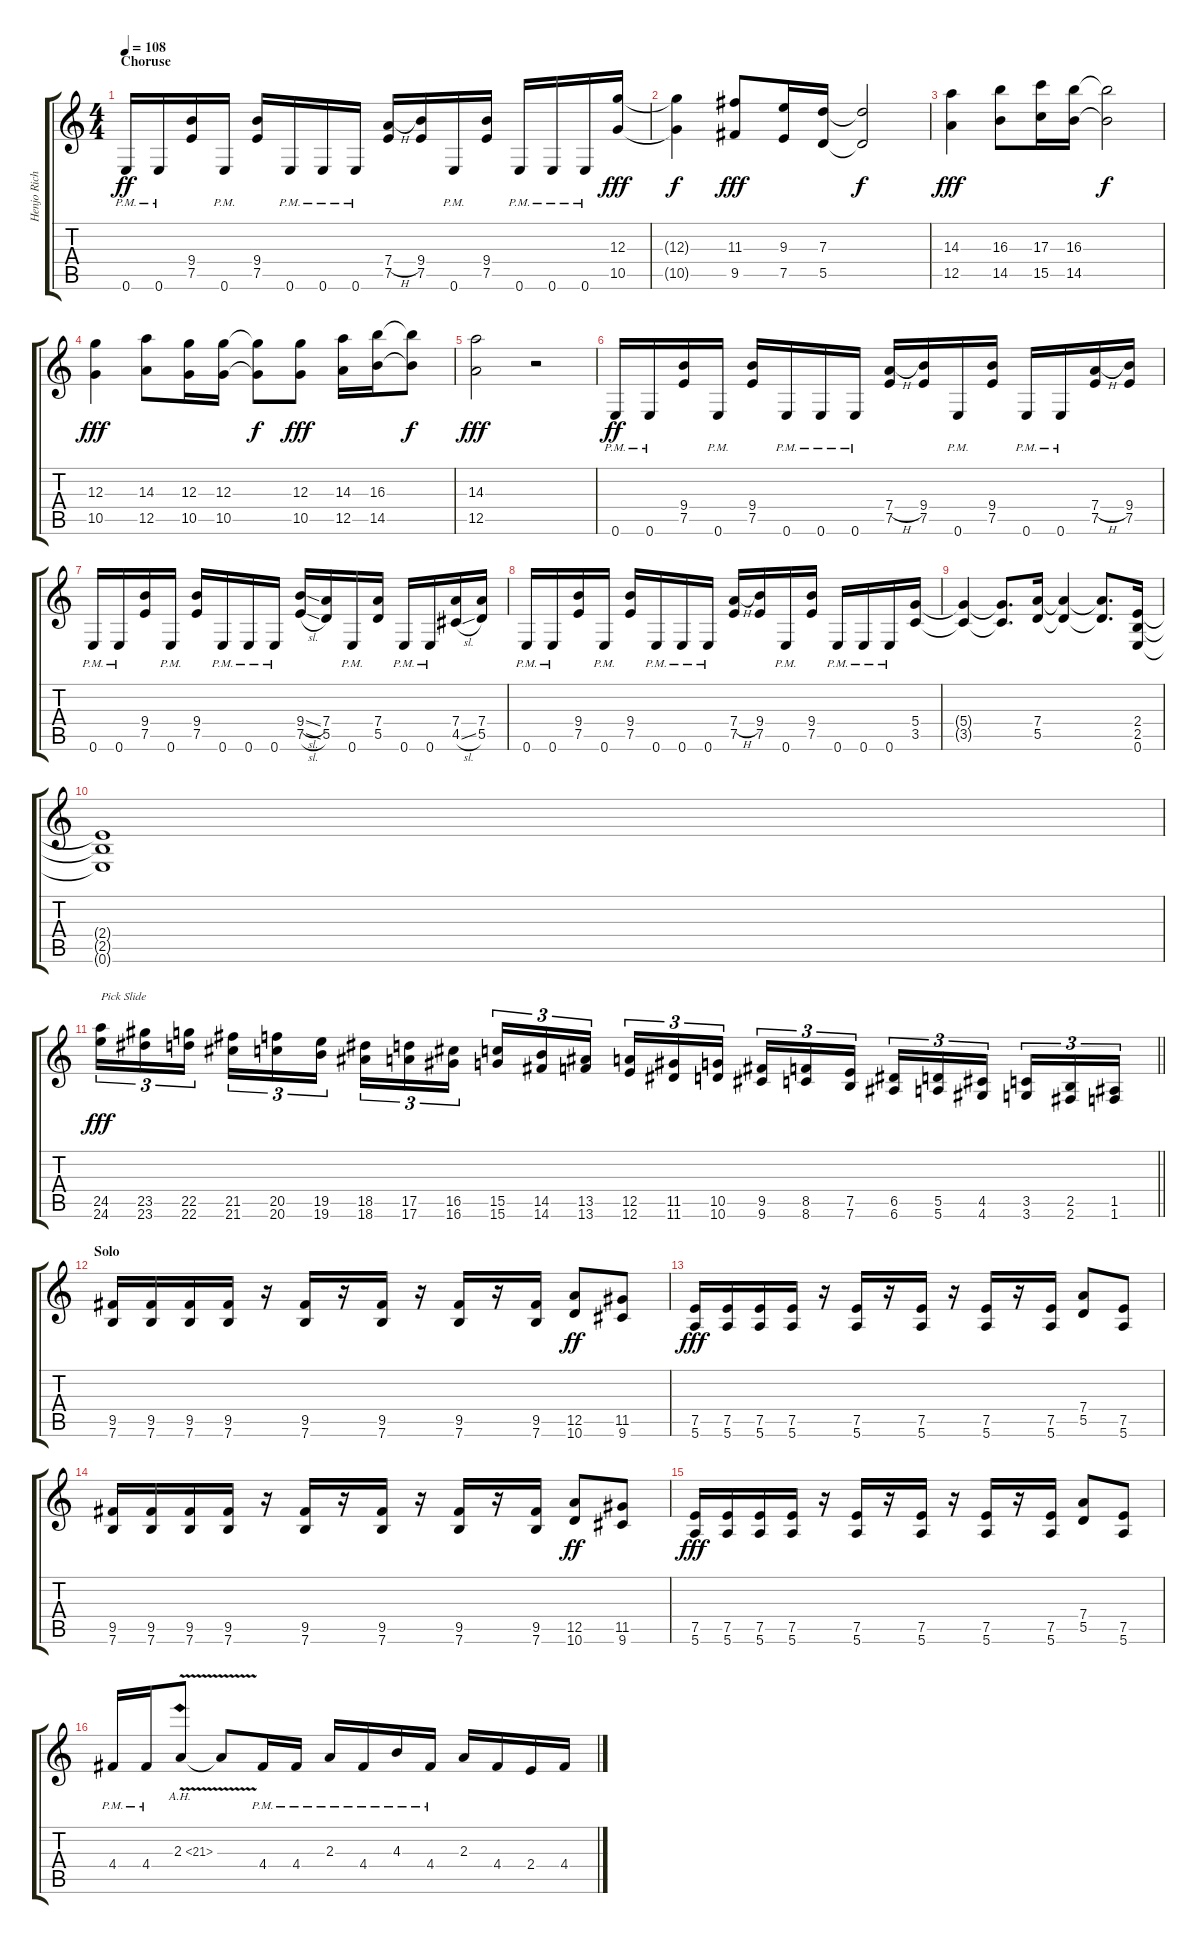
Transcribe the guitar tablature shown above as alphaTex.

\track ("Henjo Richter Guitar" "Henjo Rich") {instrument distortionguitar}
\staff {score tabs}
\tuning (E4 B3 G3 D3 A2 E2) {hide}
\ts (4 4)
\section ("" "Choruse")
\tempo 108
\clef g2
\ks c
0.6{pm}.16{dy ff} 0.6{pm}.16 (9.4 7.5).16 0.6{pm}.16 (9.4 7.5).16 0.6{pm}.16 0.6{pm}.16 0.6{pm}.16 (7.4{h} 7.5).16 (9.4 7.5).16 0.6{pm}.16 (9.4 7.5).16 0.6{pm}.16 0.6{pm}.16 0.6{pm}.16 (12.3 10.5).16{dy fff} |
(12.3{t} 10.5{t}).4{dy f} (11.3 9.5).8{dy fff} (9.3 7.5).16 (7.3 5.5).16 (7.3{t} 5.5{t}).2{dy f} |
(14.3 12.5).4{dy fff} (16.3 14.5).8 (17.3 15.5).16 (16.3 14.5).16 (16.3{t} 14.5{t}).2{dy f} |
(12.3 10.5).4{dy fff} (14.3 12.5).8 (12.3 10.5).16 (12.3 10.5).16 (12.3{t} 10.5{t}).8{dy f} (12.3 10.5).8{dy fff} (14.3 12.5).16 (16.3 14.5).16 (16.3{t} 14.5{t}).8{dy f} |
(14.3 12.5).2{dy fff} r.2 |
0.6{pm}.16{dy ff} 0.6{pm}.16 (9.4 7.5).16 0.6{pm}.16 (9.4 7.5).16 0.6{pm}.16 0.6{pm}.16 0.6{pm}.16 (7.4{h} 7.5).16 (9.4 7.5).16 0.6{pm}.16 (9.4 7.5).16 0.6{pm}.16 0.6{pm}.16 (7.4{h} 7.5).16 (9.4 7.5).16 |
0.6{pm}.16 0.6{pm}.16 (9.4 7.5).16 0.6{pm}.16 (9.4 7.5).16 0.6{pm}.16 0.6{pm}.16 0.6{pm}.16 (9.4{sl} 7.5{sl}).16 (7.4 5.5).16 0.6{pm}.16 (7.4 5.5).16 0.6{pm}.16 0.6{pm}.16 (7.4 4.5{sl}).16 (7.4 5.5).16 |
0.6{pm}.16 0.6{pm}.16 (9.4 7.5).16 0.6{pm}.16 (9.4 7.5).16 0.6{pm}.16 0.6{pm}.16 0.6{pm}.16 (7.4{h} 7.5).16 (9.4 7.5).16 0.6{pm}.16 (9.4 7.5).16 0.6{pm}.16 0.6{pm}.16 0.6{pm}.16 (5.4 3.5).16 |
(5.4{t} 3.5{t}).4 (5.4{t} 3.5{t}).8{d} (7.4 5.5).16 (7.4{t} 5.5{t}).4 (7.4{t} 5.5{t}).8{d} (2.4 2.5 0.6).16 |
(2.4{t} 2.5{t} 0.6{t}).1 |
\barLineRight lightlight
(24.5 24.6).16{tu (3 2) txt "Pick Slide" dy fff} (23.5 23.6).16{tu (3 2)} (22.5 22.6).16{tu (3 2) beam splitsecondary} (21.5 21.6).16{tu (3 2)} (20.5 20.6).16{tu (3 2)} (19.5 19.6).16{tu (3 2)} (18.5 18.6).16{tu (3 2)} (17.5 17.6).16{tu (3 2)} (16.5 16.6).16{tu (3 2) beam splitsecondary} (15.5 15.6).16{tu (3 2)} (14.5 14.6).16{tu (3 2)} (13.5 13.6).16{tu (3 2)} (12.5 12.6).16{tu (3 2)} (11.5 11.6).16{tu (3 2)} (10.5 10.6).16{tu (3 2) beam splitsecondary} (9.5 9.6).16{tu (3 2)} (8.5 8.6).16{tu (3 2)} (7.5 7.6).16{tu (3 2)} (6.5 6.6).16{tu (3 2)} (5.5 5.6).16{tu (3 2)} (4.5 4.6).16{tu (3 2) beam splitsecondary} (3.5 3.6).16{tu (3 2)} (2.5 2.6).16{tu (3 2)} (1.5 1.6).16{tu (3 2)} |
\section ("" "Solo ")
(9.5 7.6).16 (9.5 7.6).16 (9.5 7.6).16 (9.5 7.6).16 r.16 (9.5 7.6).16 r.16 (9.5 7.6).16 r.16 (9.5 7.6).16 r.16 (9.5 7.6).16 (12.5 10.6).8{dy ff} (11.5 9.6).8 |
(7.5 5.6).16{dy fff} (7.5 5.6).16 (7.5 5.6).16 (7.5 5.6).16 r.16 (7.5 5.6).16 r.16 (7.5 5.6).16 r.16 (7.5 5.6).16 r.16 (7.5 5.6).16 (7.4 5.5).8 (7.5 5.6).8 |
(9.5 7.6).16 (9.5 7.6).16 (9.5 7.6).16 (9.5 7.6).16 r.16 (9.5 7.6).16 r.16 (9.5 7.6).16 r.16 (9.5 7.6).16 r.16 (9.5 7.6).16 (12.5 10.6).8{dy ff} (11.5 9.6).8 |
(7.5 5.6).16{dy fff} (7.5 5.6).16 (7.5 5.6).16 (7.5 5.6).16 r.16 (7.5 5.6).16 r.16 (7.5 5.6).16 r.16 (7.5 5.6).16 r.16 (7.5 5.6).16 (7.4 5.5).8 (7.5 5.6).8 |
4.4{pm}.16 4.4{pm}.16 2.3{ah 19 v}.8 2.3{t}.8 4.4{pm}.16 4.4{pm}.16 2.3{pm}.16 4.4{pm}.16 4.3{pm}.16 4.4{pm}.16 2.3.16 4.4.16 2.4.16 4.4.16
